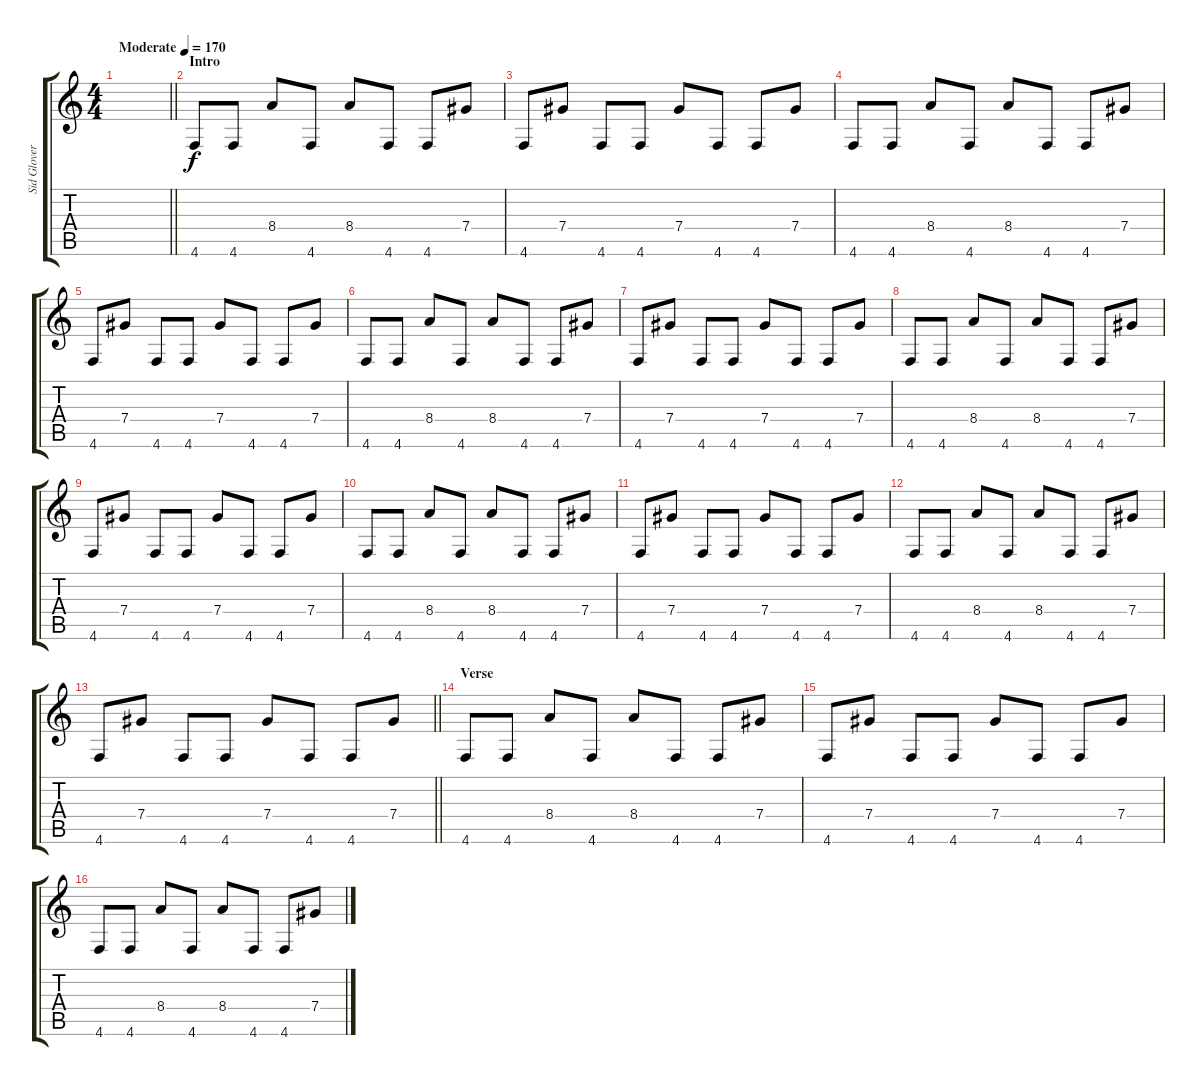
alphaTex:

\track ("Sid Glover" "Sid Glover") {instrument distortionguitar}
\staff {score tabs}
\tuning (Eb4 Bb3 Gb3 Db3 Ab2 Db2) {hide}
\ts (4 4)
\tempo (170 "Moderate")
\clef g2
\barLineRight lightlight
\ks c
|
\section ("" "Intro")
4.6.8 4.6.8 8.4.8 4.6.8 8.4.8 4.6.8 4.6.8 7.4.8 |
4.6.8 7.4.8 4.6.8 4.6.8 7.4.8 4.6.8 4.6.8 7.4.8 |
4.6.8 4.6.8 8.4.8 4.6.8 8.4.8 4.6.8 4.6.8 7.4.8 |
4.6.8 7.4.8 4.6.8 4.6.8 7.4.8 4.6.8 4.6.8 7.4.8 |
4.6.8 4.6.8 8.4.8 4.6.8 8.4.8 4.6.8 4.6.8 7.4.8 |
4.6.8 7.4.8 4.6.8 4.6.8 7.4.8 4.6.8 4.6.8 7.4.8 |
4.6.8 4.6.8 8.4.8 4.6.8 8.4.8 4.6.8 4.6.8 7.4.8 |
4.6.8 7.4.8 4.6.8 4.6.8 7.4.8 4.6.8 4.6.8 7.4.8 |
4.6.8 4.6.8 8.4.8 4.6.8 8.4.8 4.6.8 4.6.8 7.4.8 |
4.6.8 7.4.8 4.6.8 4.6.8 7.4.8 4.6.8 4.6.8 7.4.8 |
4.6.8 4.6.8 8.4.8 4.6.8 8.4.8 4.6.8 4.6.8 7.4.8 |
\barLineRight lightlight
4.6.8 7.4.8 4.6.8 4.6.8 7.4.8 4.6.8 4.6.8 7.4.8 |
\section ("" "Verse")
4.6.8 4.6.8 8.4.8 4.6.8 8.4.8 4.6.8 4.6.8 7.4.8 |
4.6.8 7.4.8 4.6.8 4.6.8 7.4.8 4.6.8 4.6.8 7.4.8 |
4.6.8 4.6.8 8.4.8 4.6.8 8.4.8 4.6.8 4.6.8 7.4.8
